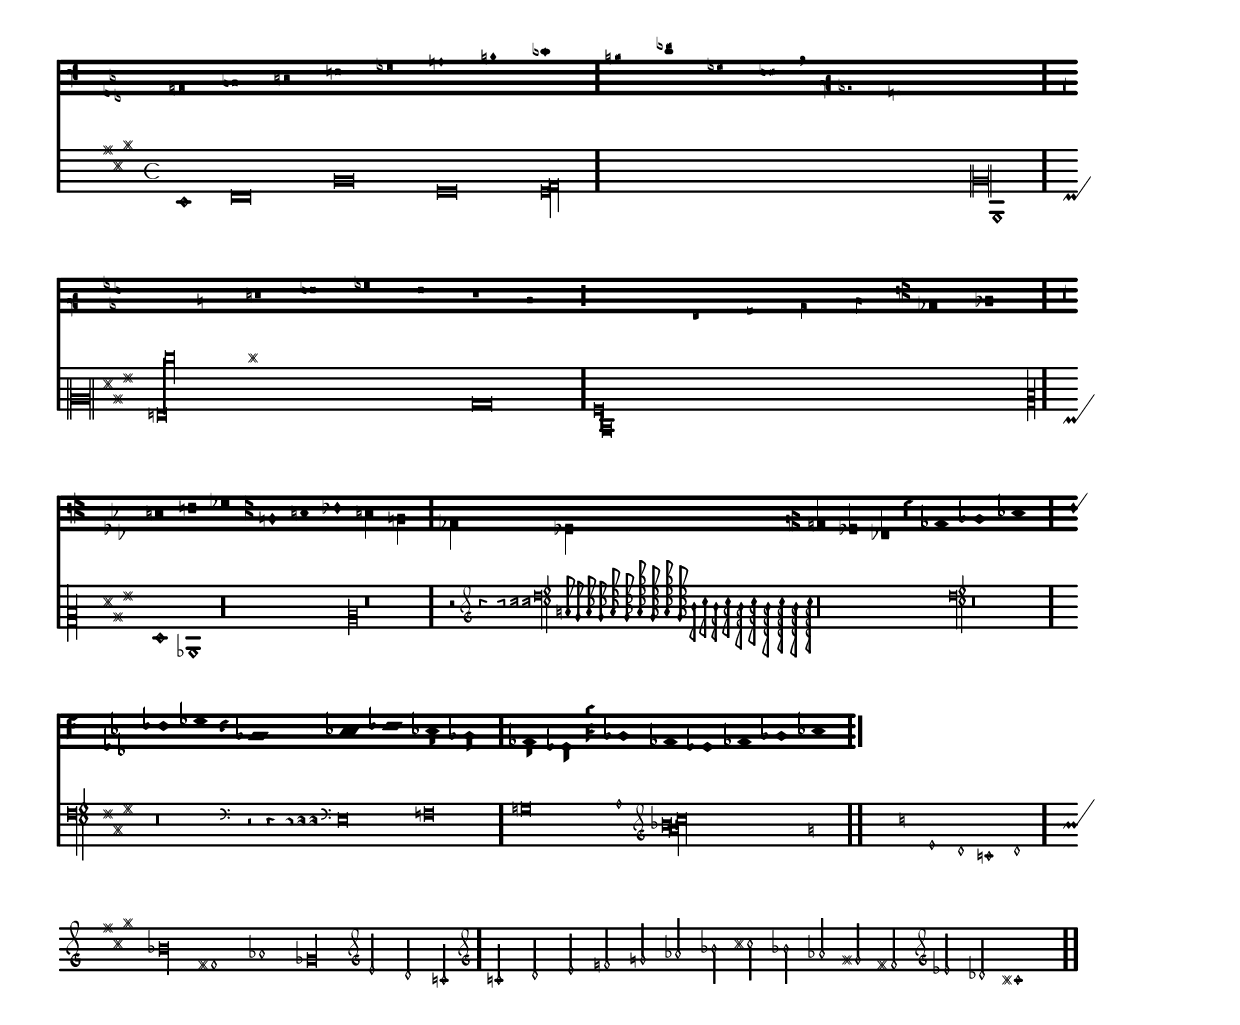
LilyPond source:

%% Do not edit this file; it is auto-generated from LSR http://lsr.dsi.unimi.it
%% This file is in the public domain.
\version "2.11.35"

\header {
  lsrtags = "ancient-notation"
 texidoc = "
Here are shown many (all?) of the symbols that are included in
LilyPond's support of ancient notation.


" }
% begin verbatim
upperStaff = \context GregorianStaff = "upperStaff" <<
  \context GregorianVoice <<
    \set Score.timing = ##f
%   \set Score.forceAccidental = ##t %%%%%%%% FIXME: what happened to this property?

    \override Staff.StaffSymbol  #'line-count = #4

     \transpose c c {
	\override Staff.KeySignature #'glyph-name-alist = #alteration-vaticana-glyph-name-alist
	\override Staff.Accidental #'glyph-name-alist = #alteration-vaticana-glyph-name-alist
	\override NoteHead  #'style = #'vaticana.punctum
	\key es \major
	\clef "vaticana-fa2"
	c!1 des! e! f! ges!

	\override NoteHead  #'style = #'vaticana.inclinatum
	a! b! ces'
	\override Staff.BarLine  #'bar-size = #3.0 \bar "|"
%	\break % 1 (8*1)

	\override NoteHead  #'style = #'vaticana.quilisma
	b! des'! ges! fes!
	\breathe
	\clef "vaticana-fa1"
	\override NoteHead  #'style = #'vaticana.plica
	es d
	\override NoteHead  #'style = #'vaticana.reverse-plica
	c d
	\override Staff.BarLine  #'bar-size = #3.0 \bar "|"
%	\break %2 (8*1)

	\override NoteHead  #'style = #'vaticana.punctum-cavum
	es f
	\override NoteHead  #'style = #'vaticana.lpes
	g as
	\override NoteHead  #'style = #'vaticana.upes
	bes as
	\override NoteHead  #'style = #'vaticana.vupes
	g f
	\override NoteHead  #'style = #'vaticana.linea-punctum
	\override Staff.BarLine  #'bar-size = #2.0 \bar "|"
%	\break % 3 (8*1)

	es d
	\override NoteHead  #'style = #'vaticana.epiphonus
	c d
	\override NoteHead  #'style = #'vaticana.cephalicus
	es f

	\override Staff.KeySignature #'glyph-name-alist = #alteration-medicaea-glyph-name-alist
	\override Staff.Accidental #'glyph-name-alist = #alteration-medicaea-glyph-name-alist
	\override Staff.Custos  #'style = #'medicaea
	\override NoteHead  #'style = #'medicaea.punctum
	\clef "medicaea-fa2"
	ces! des!
	\override Staff.BarLine  #'bar-size = #3.0 \bar "|"
%	\break % 4 (8*1)

	e! f! ges!
	\clef "medicaea-do2"
	\override NoteHead  #'style = #'medicaea.inclinatum
	a! b! ces'!
	\override NoteHead  #'style = #'medicaea.virga
	b! a!
	\override Staff.BarLine  #'bar-size = #3.0 \bar "|"
%	\break % 5 (8*1)

	ges! fes!
	\clef "medicaea-fa1"
	\override NoteHead  #'style = #'medicaea.rvirga
	e! des! ces!

	\override Staff.KeySignature #'glyph-name-alist = #alteration-hufnagel-glyph-name-alist
	\override Staff.Accidental #'glyph-name-alist = #alteration-hufnagel-glyph-name-alist
	\override Staff.Custos  #'style = #'hufnagel
	\override NoteHead  #'style = #'hufnagel.punctum
	\clef "hufnagel-fa2"
	ces! des! es!
	\override Staff.BarLine  #'bar-size = #3.0 \bar "|"
%	\break % 6 (8*1)

	fes! ges!
	\clef "hufnagel-do2"
	\override NoteHead  #'style = #'hufnagel.lpes
	as! bes! ces'!
	\override NoteHead  #'style = #'hufnagel.virga
	bes! as!
	\override Staff.BarLine  #'bar-size = #3.0 \bar "|"
%	\break % 7 (8*1)

	ges! fes!
	\clef "hufnagel-do-fa"
	\override NoteHead  #'style = #'hufnagel.punctum
	es! des! ces! des! es! fes!
	\bar "||"
%	\break % 8 (8*1)

	s32*1
%	\break % 12 (32*1)
    }
  >>
>>

lowerStaff = \context MensuralStaff = "lowerStaff" <<
  \context MensuralVoice <<
    
    % this is broken until further notice -- see refman
    % \override Staff.StaffSymbol  #'line-count = #5
    \applyOutput #'Staff #(outputproperty-compatibility (make-type-checker 'staff-symbol-interface) 'line-count 5)

     \transpose c c {
	\set autoBeaming = ##f
	\override NoteHead  #'style = #'neomensural
	\override Rest  #'style = #'neomensural
	\key a \major

% FIXME: lily crashes on some (invalid?) ligatures with:
%   ERROR: In procedure gh_scm2int:
%   ERROR: Wrong type argument in position 1: ()

% FIXME: lily emits "Programming error: Infinity or NaN encountered"
% on many ligatures such as BB.

	cis'1 d'\breve gis'\breve e'\breve \[ e'\longa fis'\longa \]
	\set Staff.forceClef = ##t
	\clef "neomensural-c2"
	cis1
	\bar "|"
%	\break % 2 (16*1)

	\[ g\breve dis''\longa \]
	b\breve \[ a\longa d\longa \]
	\clef "petrucci-c2"
%	\break % 4 (16*1)

	fis1 ces1
	\clef "petrucci-c2"
	r\longa
	\set Staff.forceClef = ##t
	\clef "mensural-c2"
	r\breve
	\bar "|"
%	\break % 5 (8*1)

	r2
	\clef "mensural-g"
	r4 r8 r16 r16
	\override NoteHead  #'style = #'mensural
	\override Stem  #'flag-style = #'mensural
	\override Stem  #'thickness = #1.0
	\override Rest  #'style = #'mensural
	\clef "petrucci-f"
	c8 b, c16 b, c32 b, c64 b, c64 b,
	d8 e  d16 e  d32 e  d64 e  d64 e
	r\longa
	\set Staff.forceClef = ##t
	\clef "petrucci-f"
	r\breve
	\bar "|"
%	\break % 6 (8*1)

	r\breve 
	\clef "mensural-f"
	% FIXME: must set Stem flag-style to #'neomensural to avoid
	% segmentation fault on r8/r16/r32.  (Strange: what has
	% Stem flag-style to do with mensural rests?)
	\override Stem  #'flag-style = #'neomensural
	% FIXME: produces warnings about "flag `neomensurald4' (or 3) not found".
	r2 r4 r8 r16 r16
	\override Stem  #'flag-style = #'mensural
	\set Staff.forceClef = ##t
	\clef "mensural-f"
	e\breve f g a1
	\clef "mensural-g"
%	\break % 7 (8*1)

	\[ bes'!\longa a'!\longa c''!\longa \]
	e'1 d' c' d' \bar "|"
	\bar "|"
%	\break % 9 (16*1)

	bes'!\longa fis'!1 as'!1 ges'!\longa % lig
	\set Staff.forceClef = ##t
	\clef "mensural-g"
	e'2 d' c' \bar "|"
%	\break % 11 (16*1)

	\set Staff.forceClef = ##t
	\clef "petrucci-g"
	c'2 d' e' f'
	\clef "petrucci-g"
	g' as'! bes'! cis''!
	bes'! as'! gis'! fis'!
	\set Staff.forceClef = ##t
	\clef "mensural-g"
	es'! des'! cis'!1 \bar "||"
%	\break % 12 (8*1)
    }
  >>
>>

\paper {
	line-thickness = #(/ staff-space 5.0)
}

\score {
    \context Score <<
	\upperStaff
	\lowerStaff
    >>
    \layout {
% do we want to keep these settings? -gp
	line-width = 17.25\cm
	textheight = 26.0\cm
	indent = 0.0
	\context {
	    \Score
	    \accepts MensuralStaff
	    \accepts GregorianStaff
%	    timing = ##f %%%%%%%% FIXME: this has no effect
	}
	\context {
	    \Voice
	    \name MensuralVoice
	    \alias Voice
	    \remove Ligature_bracket_engraver
	    \consists Mensural_ligature_engraver
	    \override NoteHead #'style = #'mensural
%	    \override Stem #'flag-style = #'mensural %%%%%%%% FIXME: this core dumps
	    \override Stem #'thickness = #1.0
	    \override Rest #'style = #'mensural
	    autoBeaming = ##f
	}
	\context {
	    \Voice
	    \name GregorianVoice
	    \alias Voice
	    \remove Ligature_bracket_engraver
%	    \consists Gregorian_ligature_engraver %%%%%%%% TODO: not yet implemented
	    \override NoteHead #'style = #'vaticana.punctum
	    autoBeaming = ##f
	}
	\context {
	    \Staff
	    \name MensuralStaff
	    \alias Staff
	    \accepts MensuralVoice
	    \consists Custos_engraver
	    \override TimeSignature #'style = #'mensural
	    \override KeySignature #'glyph-name-alist = #alteration-mensural-glyph-name-alist
	    \override Accidental #'glyph-name-alist = #alteration-mensural-glyph-name-alist
	    \override Custos #'style = #'mensural
	    \override Custos #'neutral-position = #3
	    \override Custos #'neutral-direction = #-1
	    clefGlyph = #"clefs.petrucci-c2"
	    clefPosition = #-2
	    clefOctavation = #0 
	}
	\context {
	    \Staff
	    \name GregorianStaff
	    \alias Staff
	    \accepts GregorianVoice
	    \consists Custos_engraver
	    \remove Time_signature_engraver
	    \override StaffSymbol #'thickness = #2.0
	    \override StaffSymbol #'line-count = #4
	    \override KeySignature #'glyph-name-alist = #alteration-vaticana-glyph-name-alist
	    \override Accidental #'glyph-name-alist = #alteration-vaticana-glyph-name-alist
	    \override Custos #'style = #'vaticana
	    \override Custos #'neutral-position = #4
	    \override Custos #'neutral-direction = #-1
	    clefGlyph = #"clefs.vaticana-do"
	    clefPosition = #1
	    clefOctavation = #0 
	}
	\context {
	    \RemoveEmptyStaffContext
	    \accepts MensuralVoice
	    \accepts GregorianVoice
        }
    }
}


